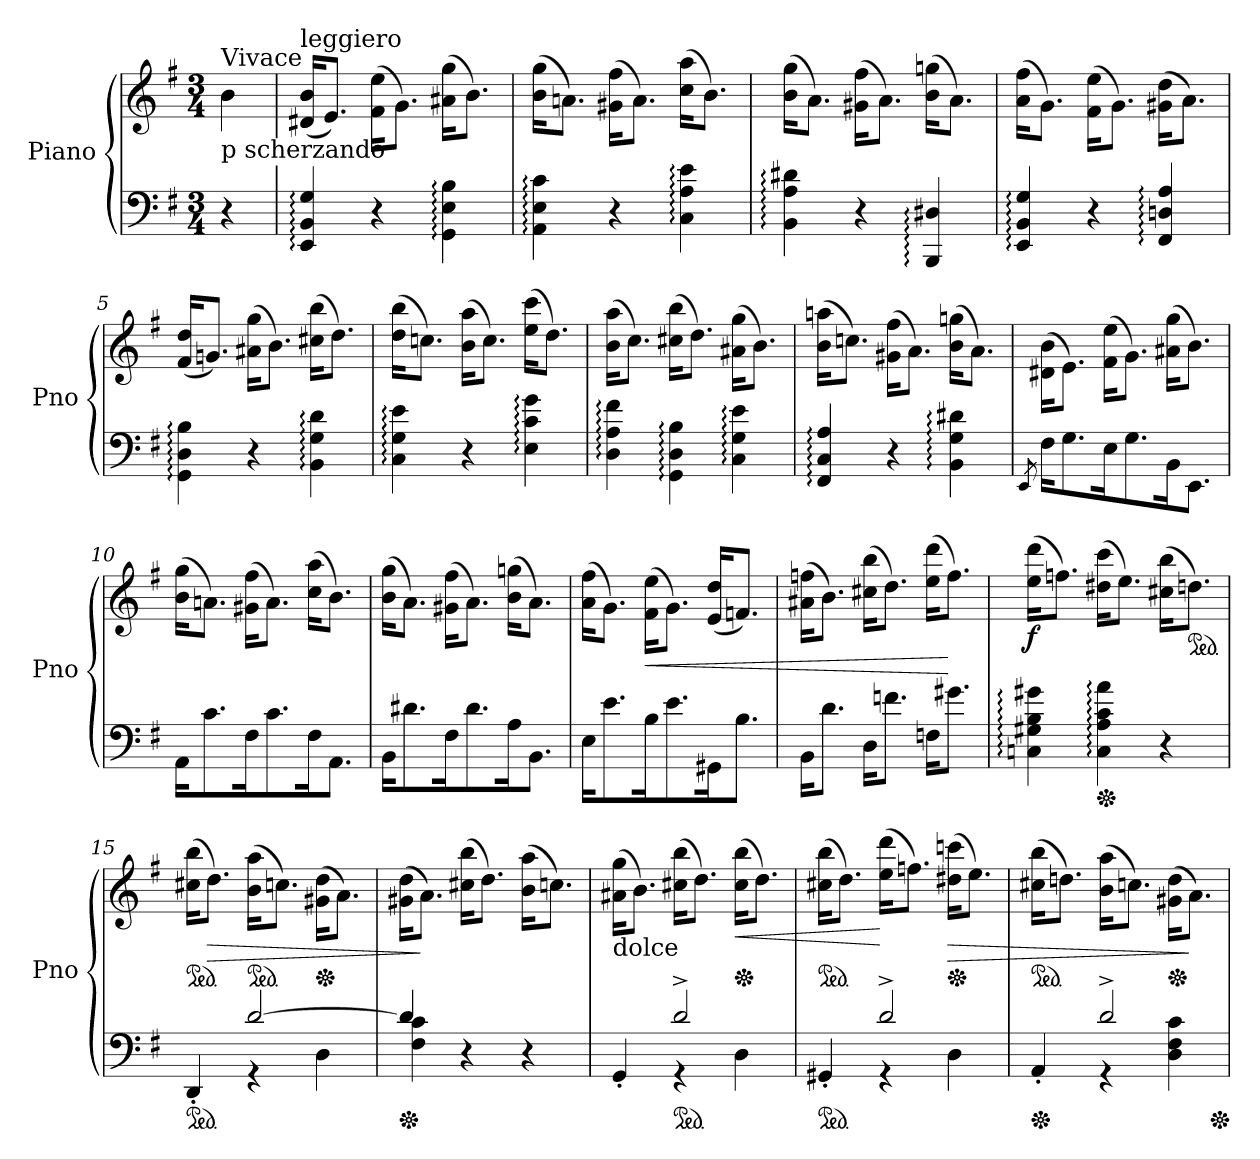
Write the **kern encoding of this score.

**kern	**kern	**dynam
*part1	*part1	*part1
*staff2	*staff1	*staff1/2
*I"Piano	*	*
*I'Pno	*	*
*clefF4	*clefG2	*
*k[f#]	*k[f#]	*
*G:	*G:	*
*M3/4	*M3/4	*
*MM184	*MM184	*
=	=	=
!	!LO:TX:a:t=Vivace	!
!	!LO:TX:b:t=p scherzando	!
4r	4b\	.
=1	=1	=1
!	!LO:TX:a:t=leggiero	!
4EE/: 4BB/: 4G/:	(16d#X/ 16b/KL	.
.	8.e/J)	.
4r	(16f#\ 16ee\KL	.
.	8.g\J)	.
4GG\: 4E\: 4B\:	(16a#X\ 16gg\KL	.
.	8.b\J)	.
=2	=2	=2
4AA\: 4E\: 4c\:	(16b\ 16gg\KL	.
.	8.an\J)	.
4r	(16g#X\ 16ff#\KL	.
.	8.a\J)	.
4C\: 4A\: 4e\:	(16cc\ 16aa\KL	.
.	8.b\J)	.
=3	=3	=3
4BB\: 4A\: 4d#X\:	(16b\ 16gg\KL	.
.	8.a\J)	.
4r	(16g#X\ 16ff#\KL	.
.	8.a\J)	.
4BBB/: 4D#X/:	(16b\ 16ggn\KL	.
.	8.a\J)	.
=4	=4	=4
4EE/: 4BB/: 4G/:	(16a\ 16ff#\KL	.
.	8.g\J)	.
4r	(16f#\ 16ee\KL	.
.	8.g\J)	.
4FF#/: 4Dn/: 4A/:	(16g#X\ 16dd\KL	.
.	8.a\J)	.
!!LO:LB:g=z
=5	=5	=5
4GG\: 4D\: 4B\:	(16f#/ 16dd/KL	.
.	8.gn/J)	.
4r	(16a#X\ 16gg\KL	.
.	8.b\J)	.
4BB\: 4G\: 4d\:	(16cc#X\ 16bb\KL	.
.	8.dd\J)	.
=6	=6	=6
4C\: 4G\: 4e\:	(16dd\ 16bb\KL	.
.	8.ccn\J)	.
4r	(16b\ 16aa\KL	.
.	8.cc\J)	.
4E\: 4c\: 4g\:	(16ee\ 16ccc\KL	.
.	8.dd\J)	.
=7	=7	=7
4D\: 4A\: 4f#\:	(16b\ 16aa\KL	.
.	8.cc\J)	.
4GG\: 4D\: 4B\:	(16cc#X\ 16bb\KL	.
.	8.dd\J)	.
4C\: 4G\: 4e\:	(16a#X\ 16gg\KL	.
.	8.b\J)	.
=8	=8	=8
4FF#/: 4C/: 4A/:	(16b\ 16aan\KL	.
.	8.ccn\J)	.
4r	(16g#X\ 16ff#\KL	.
.	8.a\J)	.
4BB\: 4G\: 4d#X\:	(16b\ 16ggn\KL	.
.	8.a\J)	.
=9	=9	=9
8qEE/	.	.
16F#\KL	(16d#X\ 16b\KL	.
8.G\	8.e\J)	.
16E\K	(16f#\ 16ee\KL	.
8.G\	8.g\J)	.
16BB\K	(16a#X\ 16gg\KL	.
8.EE\J	8.b\J)	.
!!LO:LB:g=z
=10	=10	=10
16AA\KL	(16b\ 16gg\KL	.
8.c\	8.an\J)	.
16F#\K	(16g#X\ 16ff#\KL	.
8.c\	8.a\J)	.
16F#\K	(16cc\ 16aa\KL	.
8.AA\J	8.b\J)	.
=11	=11	=11
16BB\KL	(16b\ 16gg\KL	.
8.d#X\	8.a\J)	.
16F#\K	(16g#X\ 16ff#\KL	.
8.d#\	8.a\J)	.
16A\K	(16b\ 16ggn\KL	.
8.BB\J	8.a\J)	.
=12	=12	=12
16E\KL	(16a\ 16ff#\KL	.
8.e\	8.g\J)	.
!	!	!LO:HP:b
16B\K	(16f#\ 16ee\KL	<
8.e\	8.g\J)	.
16GG#X\K	(16e/ 16dd/KL	.
8.B\J	8.fn/J)	.
=13	=13	=13
16BB\KL	(16a#X\ 16ffn\KL	.
8.d\J	8.b\J)	.
16D\KL	(16cc#X\ 16bb\KL	.
8.fn\J	8.dd\J)	.
16Fn\KL	(16ee\ 16ddd\KL	.
8.g#X\J	8.ff\J)	[
=14	=14	=14
!	!	!LO:DY:b
4Cn\: 4G#X\: 4B\: 4g#X\:	(16ee\ 16ddd\KL	f
.	8.ffn\J)	.
*Xped	*	*
4C\: 4A\: 4c\: 4a\:	(16dd#X\ 16ccc\KL	.
.	8.ee\J)	.
4r	(16cc#X\ 16bb\KL	.
*	*ped	*
.	8.ddn\J)	.
!!LO:LB:g=z
=15	=15	=15
*ped	*	*
*^	*	*
*	*	*ped	*
4DD'/	4ryy	(16cc#X\ 16bb\KL	.
!	!	!	!LO:HP:b
.	.	8.dd\J)	>
*	*	*ped	*
[2d/	4rGG	(16b\ 16aa\KL	.
.	.	8.ccn\J)	.
*	*	*Xped	*
.	4D\	(16g#X\ 16dd\KL	.
.	.	8.a\J)	.
=16	=16	=16	=16
*Xped	*	*	*
4d/]	4F#\ 4c\	(16g#X\ 16dd\KL	.
.	.	8.a\J)	]
4r	2ryy	(16cc#X\ 16bb\KL	.
.	.	8.dd\J)	.
4r	.	(16b\ 16aa\KL	.
.	.	8.ccn\J)	.
=17	=17	=17	=17
!	!	!LO:TX:b:t=dolce	!
4GG'/	4ryy	(16a#X\ 16gg\KL	.
.	.	8.b\J)	.
*ped	*	*	*
2d^/	4rGG	(16cc#X\ 16bb\KL	.
.	.	8.dd\J)	.
*	*	*Xped	*
!	!	!	!LO:HP:b
.	4D\	(16cc#\ 16bb\KL	<
.	.	8.dd\J)	.
=18	=18	=18	=18
*ped	*	*	*
*	*	*ped	*
4GG#X'/	4ryy	(16cc#X\ 16bb\KL	.
.	.	8.dd\J)	.
2d^/	4rGG	(16ee\ 16ddd\KL	[
.	.	8.ffn\J)	.
*	*	*Xped	*
!	!	!	!LO:HP:b
.	4D\	(16dd#X\ 16cccn\KL	>
.	.	8.ee\J)	.
=19	=19	=19	=19
*Xped	*	*	*
*	*	*ped	*
4AA'/	4ryy	(16cc#X\ 16bb\KL	.
.	.	8.ddn\J)	.
2d^/	4rGG	(16b\ 16aa\KL	.
.	.	8.ccn\J)	.
*	*	*Xped	*
.	4D\ 4F#\ 4c\	(16g#X\ 16dd\KL	.
.	.	8.a\J)	]
*v	*v	*	*
*Xped	*	*
=	=	=
*-	*-	*-
